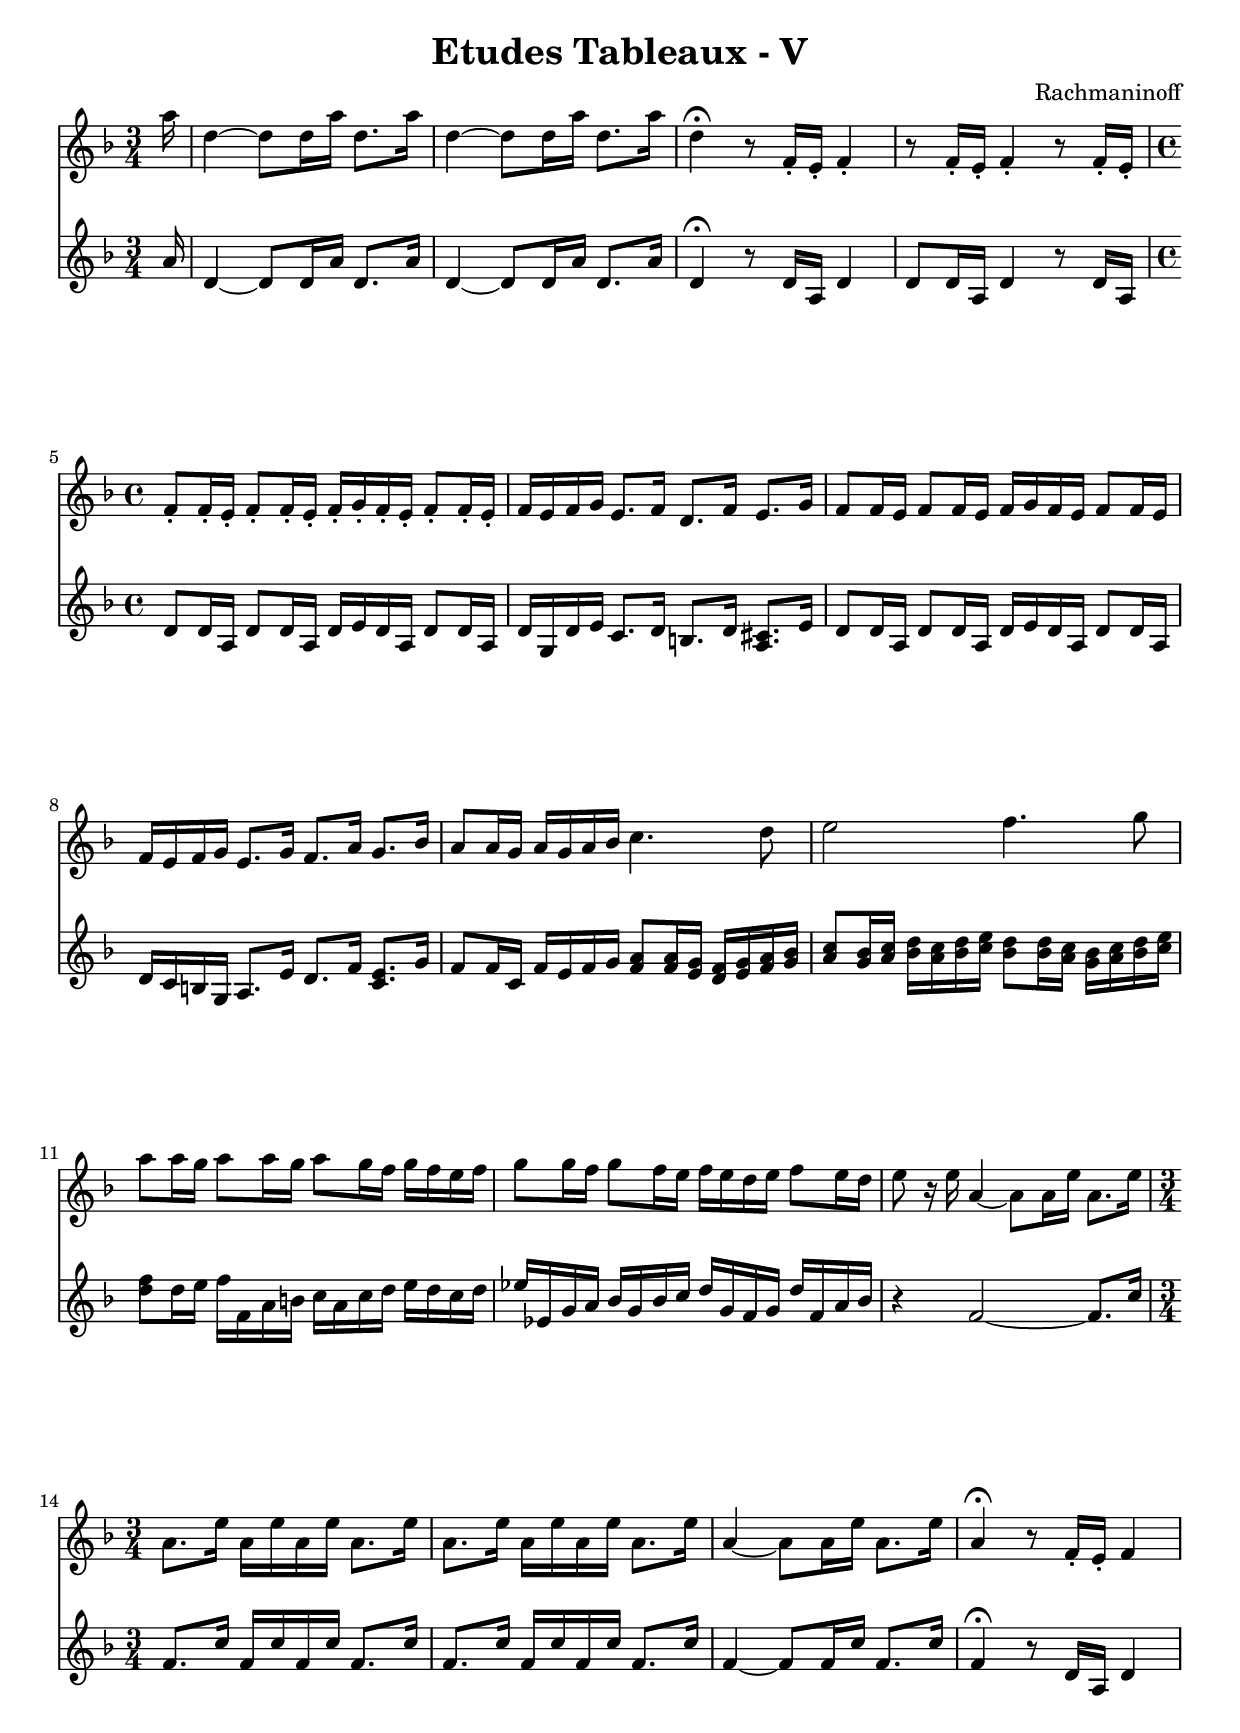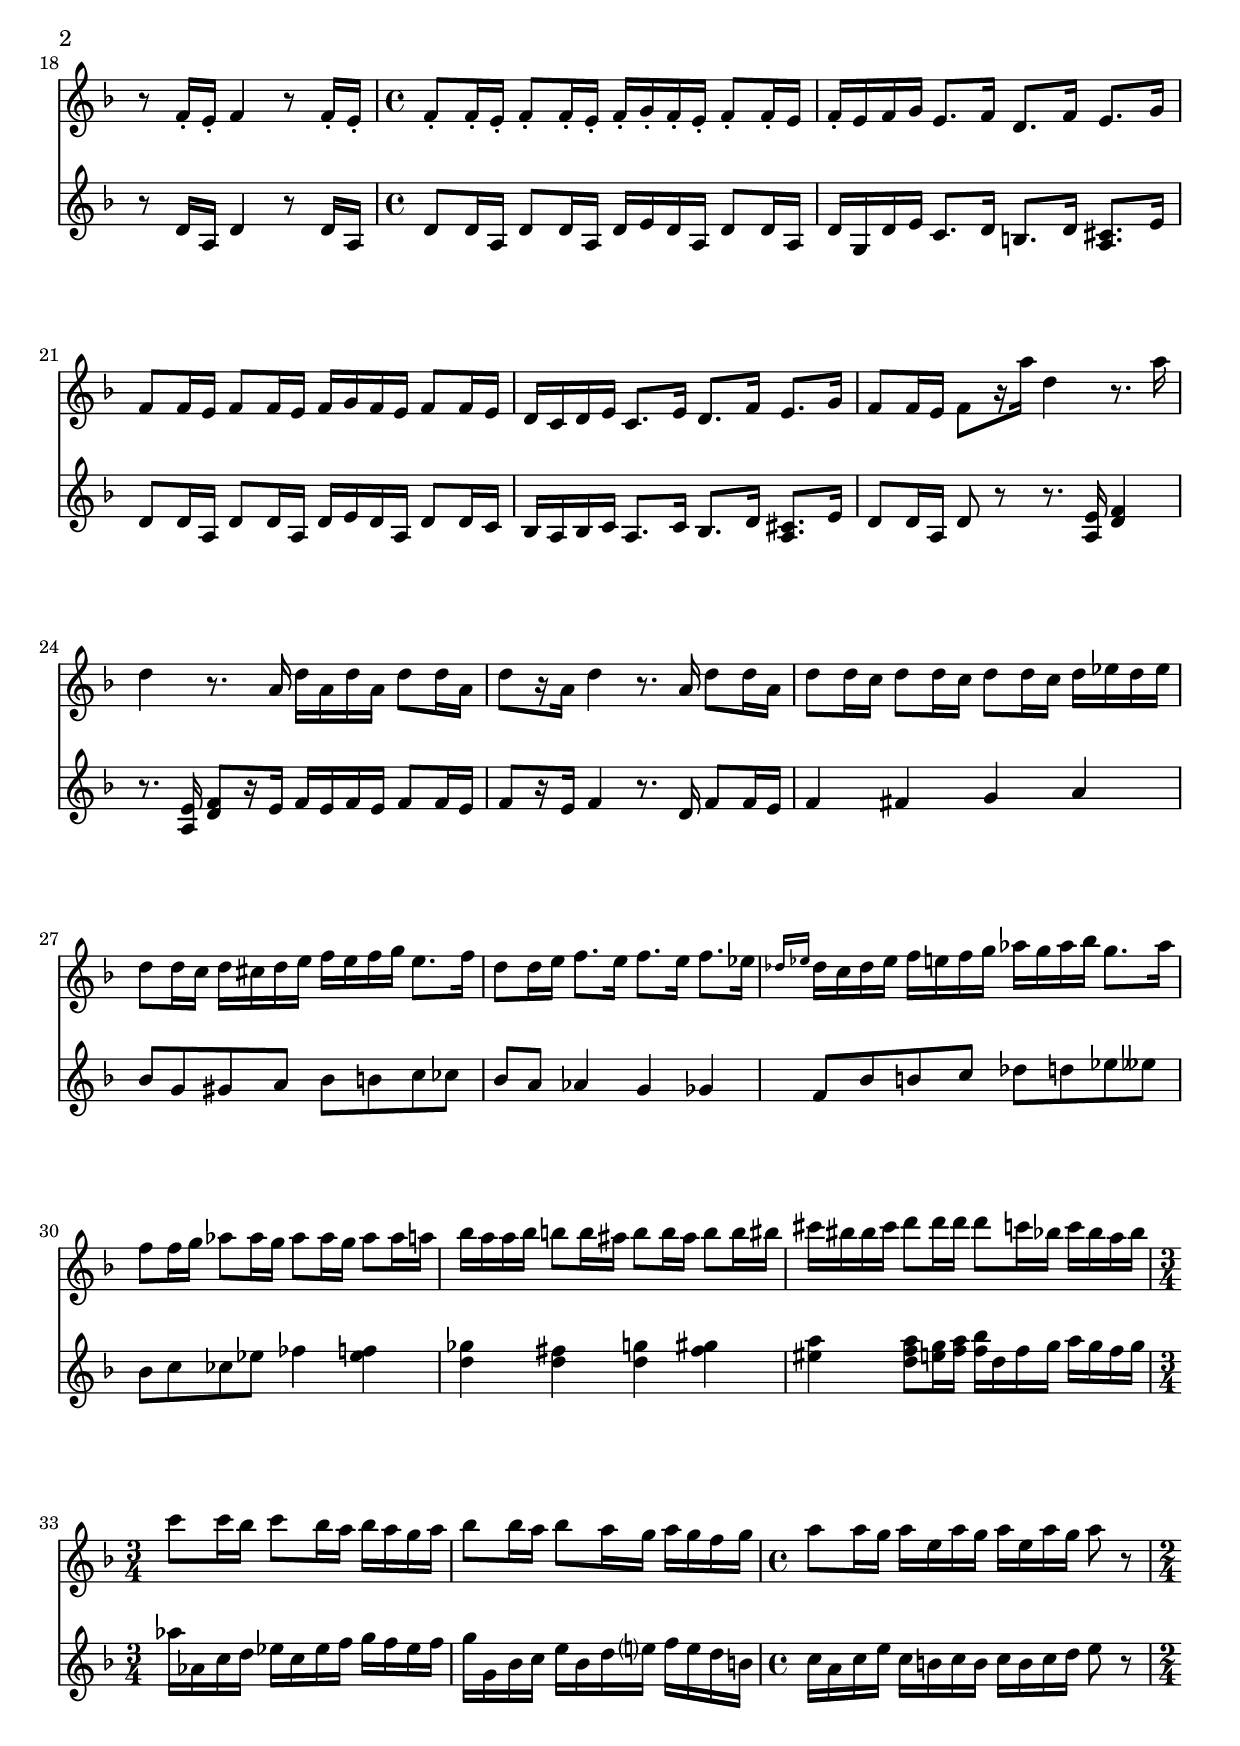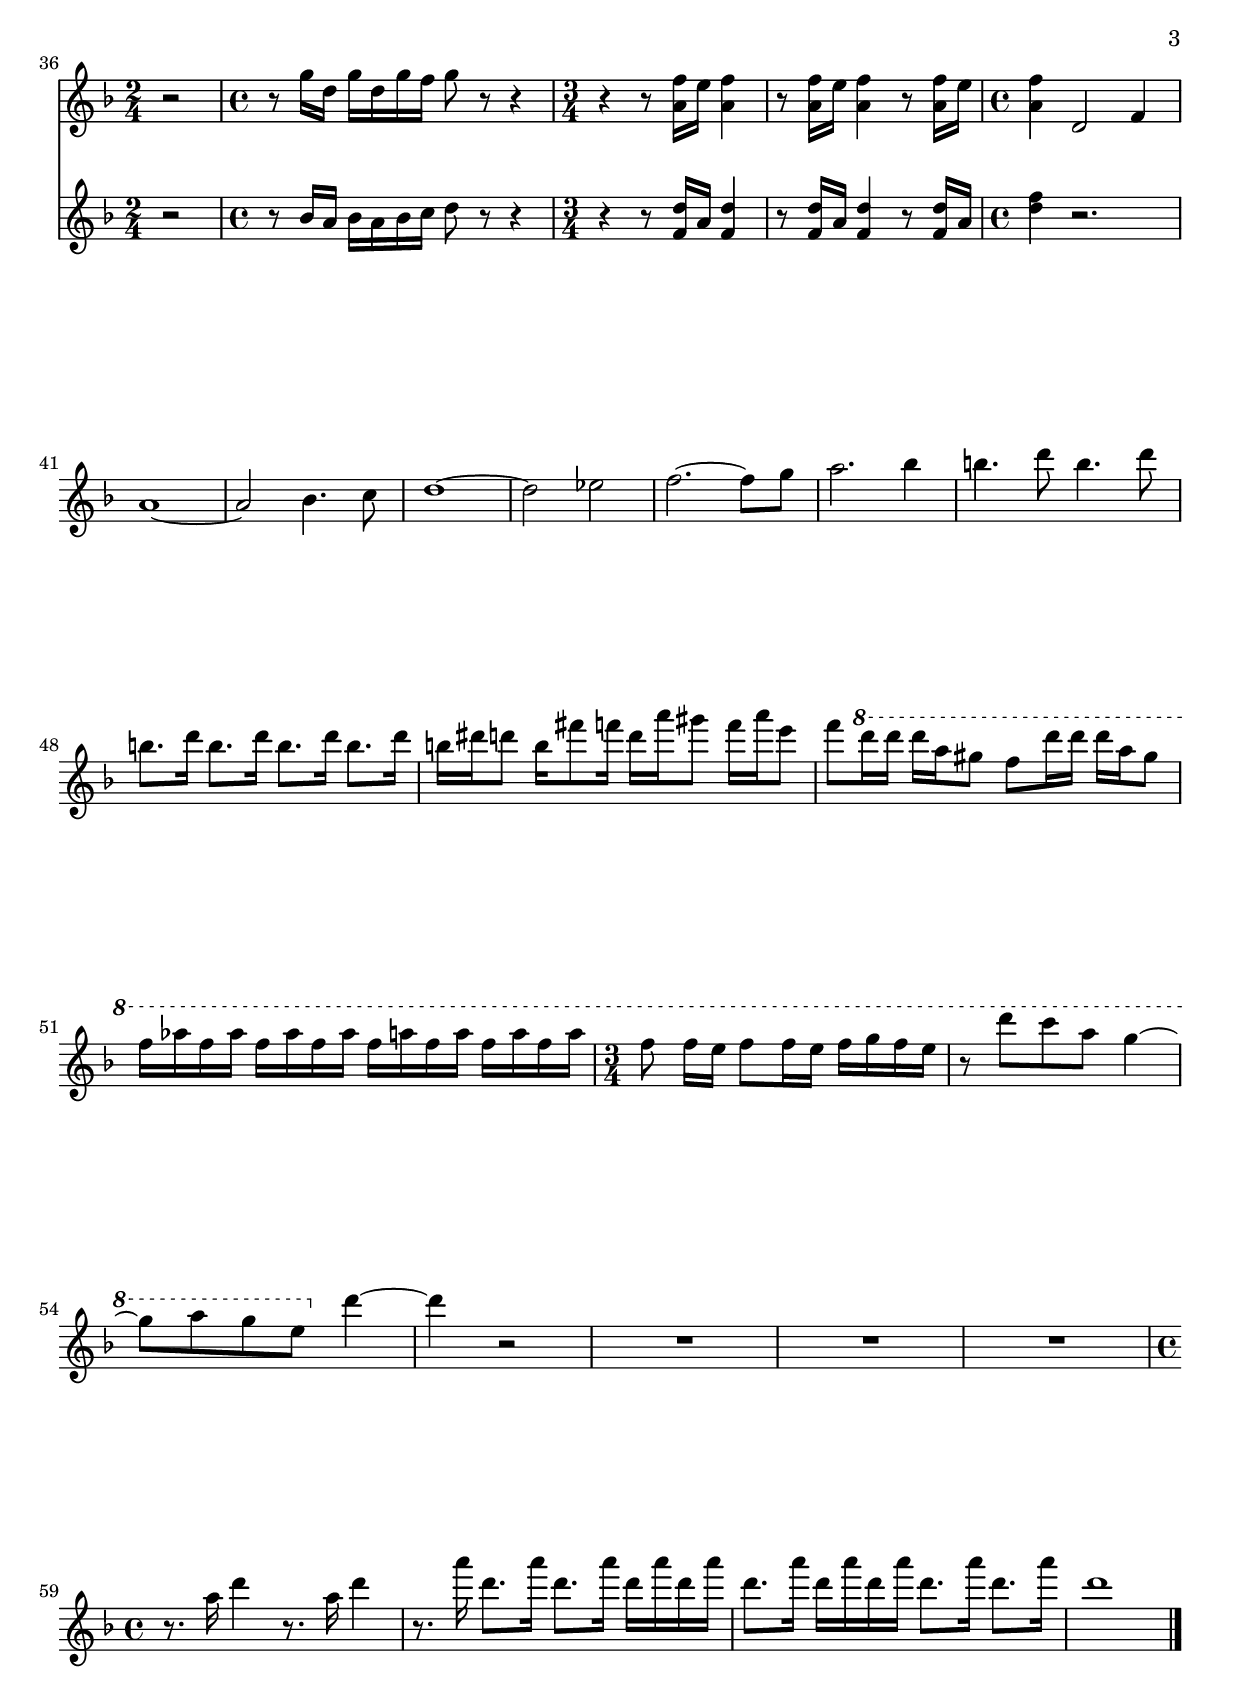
\version "2.20"

firstVoice = \relative c''' {
  \time 3/4
  \key d \minor
  \clef treble
  
  \partial 16 a16 |
  d,4~ d8 d16 a' d,8. a'16 |
  d,4~ d8 d16 a' d,8. a'16 |
  d,4\fermata r8 f,16-. e-. f4-. |
  r8 f16-. e-. f4-. r8 f16-. e-. |
  
  \time 4/4
  f8-. f16-. e-. f8-. f16-. e-. f-. g-. f-. e-. f8-. f16-. e-. |
  f16 e f g e8. f16 d8. f16 e8. g16 |
  f8 f16 e f8 f16 e f g f e f8 f16 e |
  f16 e f g e8. g16 f8. a16 g8. bes16 |
  a8 a16 g a g a bes c4. d8 |
  e2 f4. g8 |
  a8 a16 g a8 a16 g a8 g16 f g f e f |
  g8 g16 f g8 f16 e f e d e f8 e16 d |
  e8 r16 e a,4~ a8 a16 e' a,8. e'16 |
  \time 3/4
  a,8. e'16 a, e' a, e' a,8. e'16 |
  a,8. e'16 a, e' a, e' a,8. e'16 |
  a,4~ a8 a16 e' a,8. e'16 |
  a,4\fermata r8 f16-. e-. f4 |
  r8 f16-. e-. f4 r8 f16-. e-. |
  \time 4/4
  f8-. f16-. e-. f8-. f16-. e-. f-. g-. f-. e-. f8-. f16-. e |
  f16-. e f g e8. f16 d8. f16 e8. g16 |
  f8 f16 e f8 f16 e f16 g f e f8 f16 e |
  d16 c d e c8. e16 d8. f16 e8. g16 |
  f8 f16 e f8[ r16 a'16] d,4 r8. a'16 |
  d,4 r8. a16 d a d a d8 d16 a |
  d8[ r16 a16] d4 r8. a16 d8 d16 a |
  d8 d16 c d8 d16 c d8 d16 c d16 es d es |
  d8 d16 c d cis d e f e f g e8. f16 |
  d8 d16 e f8. e16 f8. e16 f8. es16 |
  \grace { des16 es } des16 c des es f e f g as g as bes g8. as16 |
  f8 f16 g as8 as16 g as8 as16 g as8 as16 a |
  bes16 a a bes b8 b16 ais b8 b16 ais b8 b16 bis |
  cis16 bis bis cis d8 d16 d d8 c16 bes c bes a bes |
  \time 3/4
  c8 c16 bes c8 bes16 a bes a g a |
  bes8 bes16 a bes8 a16 g a g f g |
  \time 4/4
  a8 a16 g a e a g a e a g a8 r8 |
  \time 2/4
  r2 |
  \time 4/4
  r8 g16 d g d g f g8 r8 r4 |
  \time 3/4
  r4 r8 <f a,>16 e <f a,>4 |
  r8 <f a,>16 e <f a,>4 r8 <f a,>16 e |
  \time 4/4
  <f a,>4 d,2 f4 |
  a1~ |
  a2 bes4. c8 |
  d1~ |
  d2 es |
  f2.~ f8 g |
  a2. bes4 |
  b4. d8 b4. d8 |
  b8. d16 b8. d16 b8. d16 b8. d16 |
  b16 dis d8 b16 fis'8 f16 d16 a' gis8 f16 a e8 |
  
  f8 \ottava #1 d'16 d d a gis8 f d'16 d d a gis8 |
  f16 as f as f as f as f a f a f a f a |
  \time 3/4
  f8 f16[ e] f8 f16 e f g f e |
  r8 d' c a g4~ |
  g8a g e \ottava #0 d4~ |
  d4 r2 |
  R2. |
  R2. |
  R2. |
  \time 4/4
  r8. a16 d4 r8. a16 d4 |
  r8. a'16 d,8. a'16 d,8. a'16 d, a' d, a' |
  d,8. a'16 d, a' d, a' d,8. a'16 d,8. a'16 |
  d,1 |
  \bar "|."

}

secondVoice = \relative c'' {
  \time 3/4
  \key d \minor
  \clef treble
  
  \partial 16 a16 |
  d,4~ d8 d16 a' d,8. a'16 |
  d,4~ d8 d16 a' d,8. a'16 |
  d,4\fermata r8 d16 a d4 |
  8 d16 a d4 r8 d16 a |
  d8 d16 a d8 d16 a d16 e d a d8 d16 a |
  d16 g, d' e c8. d16 b8. d16 <cis a>8. e16 |
  d8 d16 a d8 d16 a d e d a d8 d16 a |
  d16 c b g a8. e'16 d8. f16 <e c>8. g16 |
  f8 f16 c f16 e f g <a f>8 <a f>16 <g e> <f d> <g e> <a f> <bes g> |
  <c a>8 <bes g>16 <c a> <d bes> <c a> <d bes> <e c> <d bes>8 <d bes>16 <c a> <bes g> <c a> <d bes> <e c> |
  <f d>8 d16 e f f, a b c a c d e d c d |
  es16 es, g a bes g bes c d g, f g d' f, a bes |
  r4 f2~ f8. c'16 |
  \time 3/4
  f,8. c'16 f, c' f, c' f,8. c'16 |
  f,8. c'16 f, c' f, c' f,8. c'16 |
  f,4~ f8 f16 c' f,8. c'16 |
  f,4\fermata r8 d16 a d4 |
  r8 d16 a d4 r8 d16 a |
  d8 d16 a d8 d16 a d e d a d8 d16 a |
  d16 g, d' e c8. d16 b8. d16 <cis a>8. e16 |
  d8 d16 a d8 d16 a d e d a d8 d16 c |
  bes16 a bes c a8. c16 bes8. d16 <cis a>8. e16 |
  d8 d16 a d8 r8 r8. <e a,>16 <f d>4 |
  r8. <e a,>16 <f d>8[ r16 e16] f e f e f8 f16 e |
  f8[ r16 e16] f4 r8. d16 f8 f16 e |
  f4 fis g a |
  bes8 g gis a bes b c ces |
  bes a as4 g ges |
  f8 bes b c des d es eses |
  bes8 c ces es fes4 <f es> |
  <ges d>4 <fis d> <g d> <gis fis> |
  <a eis>4 <a f d>8 <g e>16 <a f> <bes f>16 d, f g a g f g |
  \time 3/4
  as16 as, c d es c es f g f es f |
  g16 g, bes c e bes d e? f e d b |
  \time 4/4
  c16 a c e c b c b c b c d e8 r8 |
  \time 2/4
  r2
  \time 4/4
  r8 bes16 a bes a bes c d8 r8 r4 |
  \time 3/4
  r4 r8 <d f,>16 a <d f,>4 |
  r8 <d f,>16 a <d f,>4 r8 <d f,>16 a |
  \time 4/4
  <d f>4 r2. |
  
  
  
}

\header {
  title = "Etudes Tableaux - V"
  composer = "Rachmaninoff"
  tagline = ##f
}

\paper {
  indent = 0.0
  ragged-last-bottom = ##f
  print-all-headers = ##f
  max-systems-per-page = 6
}

\score {
  <<
    \new Staff = "right" \with { midiInstrument = "acoustic grand"} \firstVoice
    \new Staff = "right" \with { midiInstrument = "acoustic grand"} \secondVoice
  >>

  \layout { }

  \midi { }
}